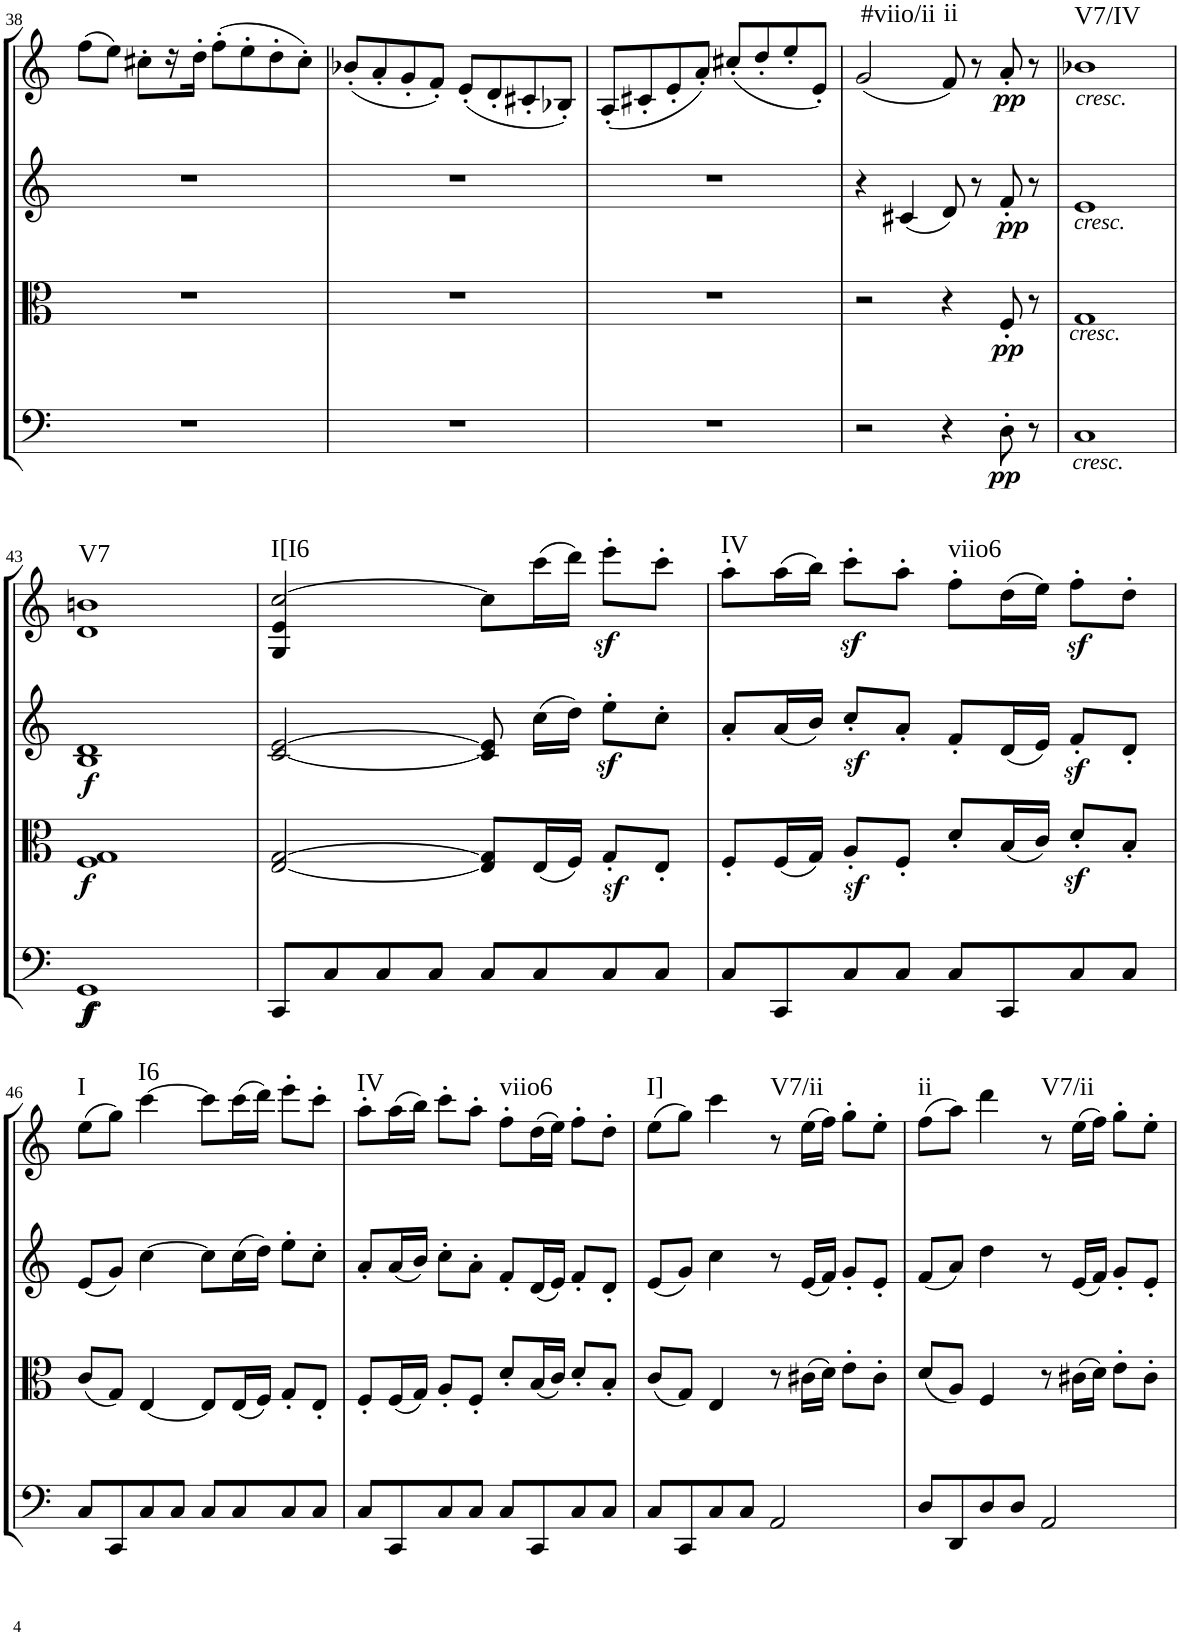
**kern	**dynam	**kern	**dynam	**kern	**dynam	**kern	**dynam	**harte
*part4	*part4	*part3	*part3	*part2	*part2	*part1	*part1	*part1
*staff4	*staff4	*staff3	*staff3	*staff2	*staff2	*staff1	*staff1	*
*I"Cello	*	*I"Viola	*	*I"2nd Violin	*	*I"1st Violin	*	*
*	*	*I'Vla	*	*I'Vln	*	*I'Vln	*	*
!!LO:PB:g=z
*clefF4	*	*clefC3	*	*clefG2	*	*clefG2	*	*
*k[]	*	*k[]	*	*k[]	*	*k[]	*	*
*M4/4	*	*M4/4	*	*M4/4	*	*M4/4	*	*
*met(c)	*	*met(c)	*	*met(c)	*	*met(c)	*	*
=38	=38	=38	=38	=38	=38	=38	=38	=38
1r	.	1r	.	1r	.	(8ff\L	.	.
.	.	.	.	.	.	8ee\J)	.	.
.	.	.	.	.	.	8cc#X'\L	.	.
.	.	.	.	.	.	16r	.	.
.	.	.	.	.	.	16dd'\JJ	.	.
.	.	.	.	.	.	(8ff'\L	.	.
.	.	.	.	.	.	8ee'\	.	.
.	.	.	.	.	.	8dd'\	.	.
.	.	.	.	.	.	8cc#'\J)	.	.
=39	=39	=39	=39	=39	=39	=39	=39	=39
1r	.	1r	.	1r	.	(8b-X'/L	.	.
.	.	.	.	.	.	8a'/	.	.
.	.	.	.	.	.	8g'/	.	.
.	.	.	.	.	.	8f'/J)	.	.
.	.	.	.	.	.	(8e'/L	.	.
.	.	.	.	.	.	8d'/	.	.
.	.	.	.	.	.	8c#X'/	.	.
.	.	.	.	.	.	8B-X'/J)	.	.
=40	=40	=40	=40	=40	=40	=40	=40	=40
1r	.	1r	.	1r	.	(8A'/L	.	.
.	.	.	.	.	.	8c#X'/	.	.
.	.	.	.	.	.	8e'/	.	.
.	.	.	.	.	.	8a'/J)	.	.
.	.	.	.	.	.	(8cc#X'/L	.	.
.	.	.	.	.	.	8dd'/	.	.
.	.	.	.	.	.	8ee'/	.	.
.	.	.	.	.	.	8e'/J)	.	.
=41	=41	=41	=41	=41	=41	=41	=41	=41
!	!	!	!	!	!	!	!	!LO:H:kt=#viio/ii
2r	.	2r	.	4r	.	(2g/	.	N
.	.	.	.	(4c#X/	.	.	.	.
!	!	!	!	!	!	!	!	!LO:H:kt=ii
4r	.	4r	.	8d/)	.	8f/)	.	N
.	.	.	.	8r	.	8r	.	.
!	!LO:DY:b	!	!LO:DY:b	!	!LO:DY:b	!	!LO:DY:b	!
8D'\	pp	8F'/	pp	8f'/	pp	8a'/	pp	.
8r	.	8r	.	8r	.	8r	.	.
=42	=42	=42	=42	=42	=42	=42	=42	=42
!	!	!	!	!	!	!LO:TX:b:i:t=cresc.	!	!
!	!	!	!	!LO:TX:b:i:t=cresc.	!	!	!	!
!	!	!LO:TX:b:i:t=cresc.	!	!	!	!	!	!
!LO:TX:b:i:t=cresc.	!	!	!	!	!	!	!	!LO:H:kt=V7/IV
1C	.	1G	.	1e	.	1b-X	.	N
!!LO:LB:g=z
=43	=43	=43	=43	=43	=43	=43	=43	=43
!	!LO:DY:b	!	!	!	!	!	!	!
!	!LO:DY:n=1:b	!	!LO:DY:b	!	!LO:DY:b	!	!	!LO:H:kt=V7
1GG	f f	1F 1G	f	1B 1d	f	1d 1bn	.	N
=44	=44	=44	=44	=44	=44	=44	=44	=44
*	*	*	*	*	*	*^	*	*
!	!	!	!	!	!	!	!	!	!LO:H:kt=I[I6
8CC/L	.	[2E/ [2G/	.	[2c/ [2e/	.	[2cc/	4G/ 4e/	.	N
8C/	.	.	.	.	.	.	.	.	.
8C/	.	.	.	.	.	.	2.ryy	.	.
8C/J	.	.	.	.	.	.	.	.	.
8C/L	.	8E/] 8G/]L	.	8c/] 8e/]	.	8cc\L]	.	.	.
8C/	.	(16E/L	.	(16cc\LL	.	(16ccc\L	.	.	.
.	.	16F/JJ)	.	16dd\JJ)	.	16ddd\JJ)	.	.	.
!	!	!	!	!	!	!	!	!LO:DY:b	!
8C/	.	8Gz<'/L	.	8eez<'\L	.	8eee'>\L	.	sf	.
8C/J	.	8E'/J	.	8cc'\J	.	8ccc'>\J	.	.	.
*	*	*	*	*	*	*v	*v	*	*
=45	=45	=45	=45	=45	=45	=45	=45	=45
!	!	!	!	!	!	!	!	!LO:H:kt=IV
8C/L	.	8F'/L	.	8a'/L	.	8aa'\L	.	N
8CC/	.	(16F/L	.	(16a/L	.	(16aa\L	.	.
.	.	16G/JJ)	.	16b/JJ)	.	16bb\JJ)	.	.
8C/	.	8Az<'/L	.	8ccz<'/L	.	8cccz<'\L	.	.
8C/J	.	8F'/J	.	8a'/J	.	8aa'\J	.	.
!	!	!	!	!	!	!	!	!LO:H:kt=viio6
8C/L	.	8d'/L	.	8f'/L	.	8ff'\L	.	N
8CC/	.	(16B/L	.	(16d/L	.	(16dd\L	.	.
.	.	16c/JJ)	.	16e/JJ)	.	16ee\JJ)	.	.
8C/	.	8dz<'/L	.	8fz<'/L	.	8ffz<'\L	.	.
8C/J	.	8B'/J	.	8d'/J	.	8dd'\J	.	.
!!LO:LB:g=z
=46	=46	=46	=46	=46	=46	=46	=46	=46
!	!	!	!	!	!	!	!	!LO:H:kt=I
8C/L	.	(8c/L	.	(8e/L	.	(8ee\L	.	N
8CC/	.	8G/J)	.	8g/J)	.	8gg\J)	.	.
!	!	!	!	!	!	!	!	!LO:H:kt=I6
8C/	.	[4E/	.	[4cc\	.	[4ccc\	.	N
8C/J	.	.	.	.	.	.	.	.
8C/L	.	8E/L]	.	8cc\L]	.	8ccc\L]	.	.
8C/	.	(16E/L	.	(16cc\L	.	(16ccc\L	.	.
.	.	16F/JJ)	.	16dd\JJ)	.	16ddd\JJ)	.	.
8C/	.	8G'/L	.	8ee'\L	.	8eee'\L	.	.
8C/J	.	8E'/J	.	8cc'\J	.	8ccc'\J	.	.
=47	=47	=47	=47	=47	=47	=47	=47	=47
!	!	!	!	!	!	!	!	!LO:H:kt=IV
8C/L	.	8F'/L	.	8a'/L	.	8aa'\L	.	N
8CC/	.	(16F/L	.	(16a/L	.	(16aa\L	.	.
.	.	16G/JJ)	.	16b/JJ)	.	16bb\JJ)	.	.
8C/	.	8A'/L	.	8cc'\L	.	8ccc'\L	.	.
8C/J	.	8F'/J	.	8a'\J	.	8aa'\J	.	.
!	!	!	!	!	!	!	!	!LO:H:kt=viio6
8C/L	.	8d'/L	.	8f'/L	.	8ff'\L	.	N
8CC/	.	(16B/L	.	(16d/L	.	(16dd\L	.	.
.	.	16c/JJ)	.	16e/JJ)	.	16ee\JJ)	.	.
8C/	.	8d'/L	.	8f'/L	.	8ff'\L	.	.
8C/J	.	8B'/J	.	8d'/J	.	8dd'\J	.	.
=48	=48	=48	=48	=48	=48	=48	=48	=48
!	!	!	!	!	!	!	!	!LO:H:kt=I]
8C/L	.	(8c/L	.	(8e/L	.	(8ee\L	.	N
8CC/	.	8G/J)	.	8g/J)	.	8gg\J)	.	.
8C/	.	4E/	.	4cc\	.	4ccc\	.	.
8C/J	.	.	.	.	.	.	.	.
!	!	!	!	!	!	!	!	!LO:H:kt=V7/ii
2AA/	.	8r	.	8r	.	8r	.	N
.	.	(16c#X\LL	.	(16e/LL	.	(16ee\LL	.	.
.	.	16d\JJ)	.	16f/JJ)	.	16ff\JJ)	.	.
.	.	8e'\L	.	8g'/L	.	8gg'\L	.	.
.	.	8c#'\J	.	8e'/J	.	8ee'\J	.	.
=49	=49	=49	=49	=49	=49	=49	=49	=49
!	!	!	!	!	!	!	!	!LO:H:kt=ii
8D/L	.	(8d/L	.	(8f/L	.	(8ff\L	.	N
8DD/	.	8A/J)	.	8a/J)	.	8aa\J)	.	.
8D/	.	4F/	.	4dd\	.	4ddd\	.	.
8D/J	.	.	.	.	.	.	.	.
!	!	!	!	!	!	!	!	!LO:H:kt=V7/ii
2AA/	.	8r	.	8r	.	8r	.	N
.	.	(16c#X\LL	.	(16e/LL	.	(16ee\LL	.	.
.	.	16d\JJ)	.	16f/JJ)	.	16ff\JJ)	.	.
.	.	8e'\L	.	8g'/L	.	8gg'\L	.	.
.	.	8c#'\J	.	8e'/J	.	8ee'\J	.	.
=	=	=	=	=	=	=	=	=
*-	*-	*-	*-	*-	*-	*-	*-	*-
